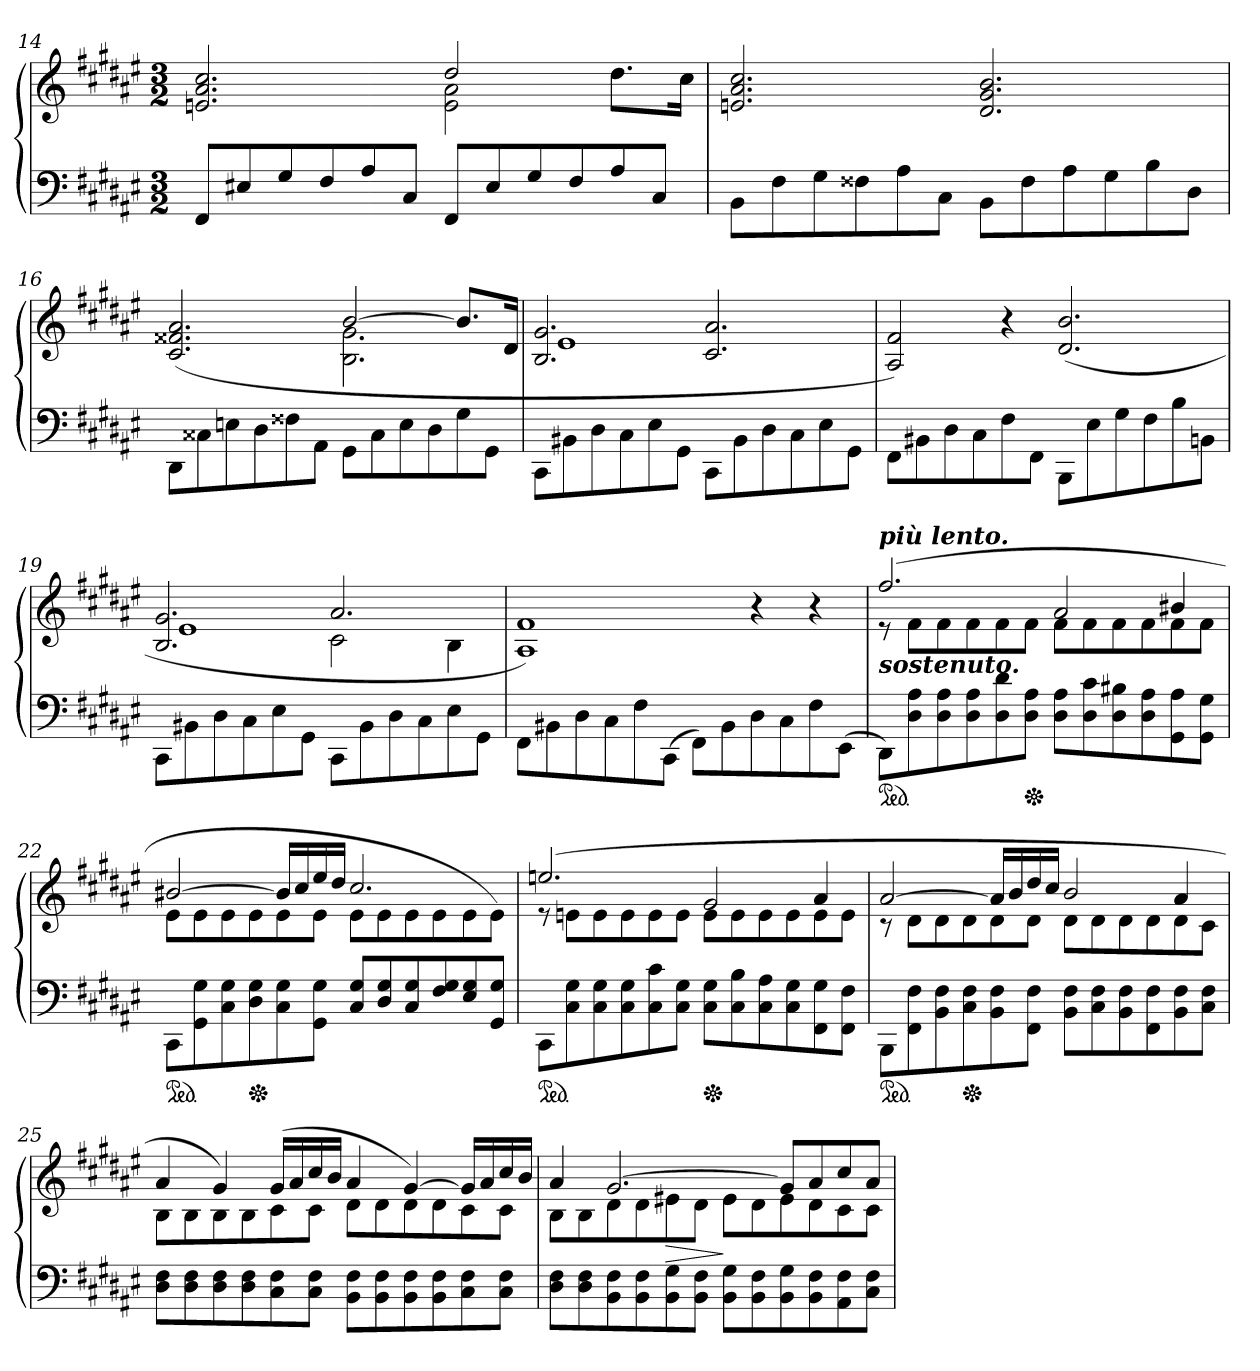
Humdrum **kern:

**kern	**kern	**dynam
*part1	*part1	*part1
*staff2	*staff1	*staff1/2
*clefF4	*clefG2	*
*k[f#c#g#d#a#e#]	*k[f#c#g#d#a#e#]	*
*F#:	*F#:	*
*M3/2	*M3/2	*
=14	=14	=14
*	*^	*
8FF#L	2.en 2.a# 2.cc#	2.rAyy	.
8E#X	.	.	.
8G#	.	.	.
8F#	.	.	.
8A#	.	.	.
8C#J	.	.	.
8FF#L	2dd#	2e 2a#	.
8E#	.	.	.
8G#	.	.	.
8F#	.	.	.
8A#	8.dd#L	4ryy	.
8C#J	.	.	.
.	16cc#Jk	.	.
*	*v	*v	*
=15	=15	=15
8BBL	2.en 2.a# 2.cc#	.
8F#	.	.
8G#	.	.
8F##X	.	.
8A#	.	.
8C#J	.	.
8BBL	2.d# 2.g# 2.b	.
8F##	.	.
8A#	.	.
8G#	.	.
8B	.	.
8D#J	.	.
=16	=16	=16
*	*^	*
8DD#\L	(>2.c# 2.f##X 2.a#	2.rAyy	.
8C##X\	.	.	.
8En\	.	.	.
8D#\	.	.	.
8F##X\	.	.	.
8AA#\J	.	.	.
8GG#\L	[2b	2.B 2.g#	.
8C##\	.	.	.
8E\	.	.	.
8D#\	.	.	.
8G#\	8.bL]	.	.
8GG#\J	.	.	.
.	16d#Jk	.	.
=17	=17	=17	=17
8CC#\L	2.B 2.g#	1e#	.
8BB#X	.	.	.
8D#	.	.	.
8C#	.	.	.
8E#	.	.	.
8GG#J	.	.	.
8CC#\L	2.c# 2.a#	.	.
8BB#	.	.	.
8D#	.	2ryy	.
8C#	.	.	.
8E#	.	.	.
8GG#J	.	.	.
*	*v	*v	*
=18	=18	=18
8FF#\L	2A# 2f#)	.
8BB#X\	.	.
8D#\	.	.
8C#\	.	.
8F#\	4r	.
8FF#\J	.	.
8BBB\L	(>2.d# 2.b	.
8E#\	.	.
8G#\	.	.
8F#\	.	.
8B\	.	.
8BBn\J	.	.
=19	=19	=19
*	*^	*
*	*	*^	*
8CC#\L	2.B 2.g#	1e#	2.rFyy	.
8BB#X\	.	.	.	.
8D#\	.	.	.	.
8C#\	.	.	.	.
8E#\	.	.	.	.
8GG#\J	.	.	.	.
8CC#\L	2.a#	.	2c#\	.
8BB#\	.	.	.	.
8D#\	.	2ryy	.	.
8C#\	.	.	.	.
8E#\	.	.	4B\	.
8GG#\J	.	.	.	.
*	*v	*v	*v	*
=20	=20	=20
8FF#\L	1A# 1f#)	.
8BB#X\	.	.
8D#\	.	.
8C#\	.	.
8F#\	.	.
(>8CC#\J	.	.
8FF#\L)	.	.
8BB#\	.	.
8D#\	4r	.
8C#\	.	.
8F#\	4r	.
(>8EE#\J	.	.
=21	=21	=21
*	*^	*
!	!LO:TX:a:Bi:t=più lento.	!	!
!	!LO:TX:b:Bi:t=sostenuto.	!	!
!LO:TX:a:color=crimson:t=⚠	!	!	!
*ped	*	*	*
8DD#L)	(>2.ff#	8re	.
8D# 8A#	.	8f#L	.
8D# 8A#	.	8f#	.
8D# 8A#	.	8f#	.
8D# 8d#	.	8f#	.
*Xped	*	*	*
8D# 8A#J	.	8f#J	.
8D# 8A#L	2a#	8f#L	.
8D# 8c#	.	8f#	.
8D# 8B#X	.	8f#	.
8D# 8A#	.	8f#	.
8GG# 8A#	4b#X	8f#	.
8GG# 8G#J	.	8f#J	.
=22	=22	=22	=22
*ped	*	*	*
8CC#\L	[2b#X	8e#L	.
8GG#\ 8G#\	.	8e#	.
8C#\ 8G#\	.	8e#	.
*Xped	*	*	*
8D#\ 8G#\	.	8e#	.
8C#\ 8G#\	16b#LL]	8e#	.
.	16cc#	.	.
8GG#\ 8G#\J	16ee#	8e#J	.
.	16dd#JJ	.	.
8C# 8G#L	2.cc#	8e#L	.
8D# 8G#	.	8e#	.
8C# 8G#	.	8e#	.
8F# 8G#	.	8e#	.
8E# 8G#	.	8e#	.
8GG# 8G#J	.	8e#J)	.
=23	=23	=23	=23
*ped	*	*	*
8CC#\L	(>2.een	8re	.
8C#\ 8G#\	.	8enL	.
8C#\ 8G#\	.	8e	.
8C#\ 8G#\	.	8e	.
8C#\ 8c#\	.	8e	.
8C#\ 8G#\J	.	8eJ	.
*Xped	*	*	*
8C# 8G#L	2g#	8eL	.
8C# 8B	.	8e	.
8C# 8A#	.	8e	.
8C# 8G#	.	8e	.
8FF# 8G#	4a#	8e	.
8FF# 8F#J	.	8eJ	.
=24	=24	=24	=24
*ped	*	*	*
8BBB\L	[2a#	8rc	.
8FF# 8F#	.	8d#L	.
8BB 8F#	.	8d#	.
*Xped	*	*	*
8C# 8F#	.	8d#	.
8BB 8F#	16a#LL]	8d#	.
.	16b	.	.
8FF# 8F#J	16dd#	8d#J	.
.	16cc#JJ	.	.
8BB\ 8F#\L	2b	8d#L	.
8C#\ 8F#\	.	8d#	.
8BB\ 8F#\	.	8d#	.
8FF#\ 8F#\	.	8d#	.
8BB\ 8F#\	4a#	8d#	.
8C#\ 8F#\J	.	8c#J	.
=25	=25	=25	=25
8D# 8F#L	4a#	8BL	.
8D# 8F#	.	8B	.
8D# 8F#	4g#)	8B	.
8D# 8F#	.	8B	.
8C# 8F#	(>16g#LL	8c#	.
.	16a#	.	.
8C# 8F#J	16cc#	8c#J	.
.	16bJJ	.	.
8BB 8F#L	4a#	8d#L	.
8BB 8F#	.	8d#	.
8BB 8F#	[4g#)	8d#	.
8BB 8F#	.	8d#	.
8C# 8F#	16g#LL]	8c#	.
.	16a#	.	.
8C# 8F#J	16cc#	8c#J	.
.	16bJJ	.	.
=26	=26	=26	=26
8D# 8F#L	4a#	8BL	.
8D# 8F#	.	8B	.
8BB 8F#	[2.g#	8d#	.
8BB 8F#	.	8d#	.
8BB 8G#	.	8e#X	>
8BB 8F#J	.	8d#J	.
8BB 8G#L	.	8e#L	]
8BB 8F#	.	8d#	.
8BB 8G#	8g#L]	8e#	.
8BB 8F#	8a#	8d#	.
8AA# 8F#	8cc#	8c#	.
8C# 8F#J	8a#J	8c#J	.
*	*v	*v	*
=	=	=
*-	*-	*-
